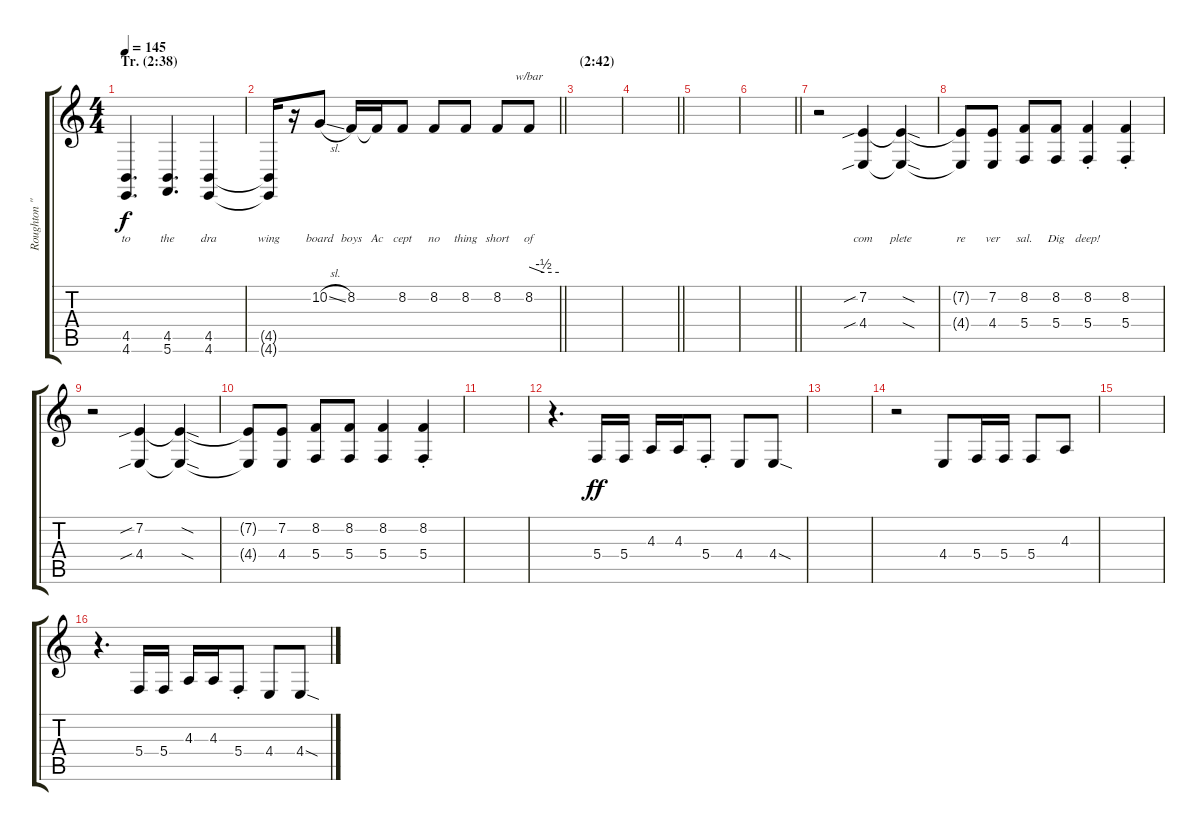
\track ("Roughton \"Rou\" Reynolds [Lead Vocals]" "Roughton \"") {instrument tangoaccordion}
\staff {score tabs}
\tuning (D4 A3 F3 C3 G2 C2) {hide}
\ts (4 4)
\section ("" "Tr. (2:38)")
\tempo 145
\clef g2
\ks c
(4.5 4.6).4{d lyrics (0 "to") lyrics (1 "") lyrics (2 "") lyrics (3 "") lyrics (4 "") dy f} (4.5 5.6).4{d lyrics (0 "the") lyrics (1 "") lyrics (2 "") lyrics (3 "") lyrics (4 "")} (4.5 4.6).4{lyrics (0 "dra") lyrics (1 "") lyrics (2 "") lyrics (3 "") lyrics (4 "")} |
\barLineRight lightlight
(4.5{t} 4.6{t}).16{lyrics (0 "wing") lyrics (1 "") lyrics (2 "") lyrics (3 "") lyrics (4 "")} r.16 10.2{sl}.8{lyrics (0 "board") lyrics (1 "") lyrics (2 "") lyrics (3 "") lyrics (4 "")} 8.2.16{lyrics (0 "boys") lyrics (1 "") lyrics (2 "") lyrics (3 "") lyrics (4 "")} 8.2{t}.16{lyrics (0 "Ac") lyrics (1 "") lyrics (2 "") lyrics (3 "") lyrics (4 "")} 8.2.8{lyrics (0 "cept") lyrics (1 "") lyrics (2 "") lyrics (3 "") lyrics (4 "")} 8.2.8{lyrics (0 "no") lyrics (1 "") lyrics (2 "") lyrics (3 "") lyrics (4 "")} 8.2.8{lyrics (0 "thing") lyrics (1 "") lyrics (2 "") lyrics (3 "") lyrics (4 "")} 8.2.8{lyrics (0 "short") lyrics (1 "") lyrics (2 "") lyrics (3 "") lyrics (4 "")} 8.2.8{tbe (custom default 0 0 29 -2 60 -2) lyrics (0 "of") lyrics (1 "") lyrics (2 "") lyrics (3 "") lyrics (4 "")} |
\section ("" "(2:42)")
|
\barLineRight lightlight
|
|
\barLineRight lightlight
|
r.2 (7.2{sib} 4.4{sib}).4{lyrics (0 "com") lyrics (1 "") lyrics (2 "") lyrics (3 "") lyrics (4 "")} (7.2{sod t} 4.4{sod t}).4{lyrics (0 "plete") lyrics (1 "") lyrics (2 "") lyrics (3 "") lyrics (4 "")} |
(7.2{t} 4.4{t}).8{lyrics (0 "re") lyrics (1 "") lyrics (2 "") lyrics (3 "") lyrics (4 "")} (7.2 4.4).8{lyrics (0 "ver") lyrics (1 "") lyrics (2 "") lyrics (3 "") lyrics (4 "")} (8.2 5.4).8{lyrics (0 "sal.") lyrics (1 "") lyrics (2 "") lyrics (3 "") lyrics (4 "")} (8.2 5.4).8{lyrics (0 "Dig") lyrics (1 "") lyrics (2 "") lyrics (3 "") lyrics (4 "")} (8.2{st} 5.4{st}).4{lyrics (0 "deep!") lyrics (1 "") lyrics (2 "") lyrics (3 "") lyrics (4 "")} (8.2{st} 5.4{st}).4 |
r.2 (7.2{sib} 4.4{sib}).4 (7.2{sod t} 4.4{sod t}).4 |
(7.2{t} 4.4{t}).8 (7.2 4.4).8 (8.2 5.4).8 (8.2 5.4).8 (8.2 5.4).4 (8.2{st} 5.4{st}).4 |
|
r.4{d} 5.4.16{dy ff} 5.4.16 4.3.16 4.3.16 5.4{st}.8 4.4.8 4.4{sod}.8 |
|
r.2 4.4.8 5.4.16 5.4.16 5.4.8 4.3.8 |
|
r.4{d} 5.4.16 5.4.16 4.3.16 4.3.16 5.4{st}.8 4.4.8 4.4{sod}.8
